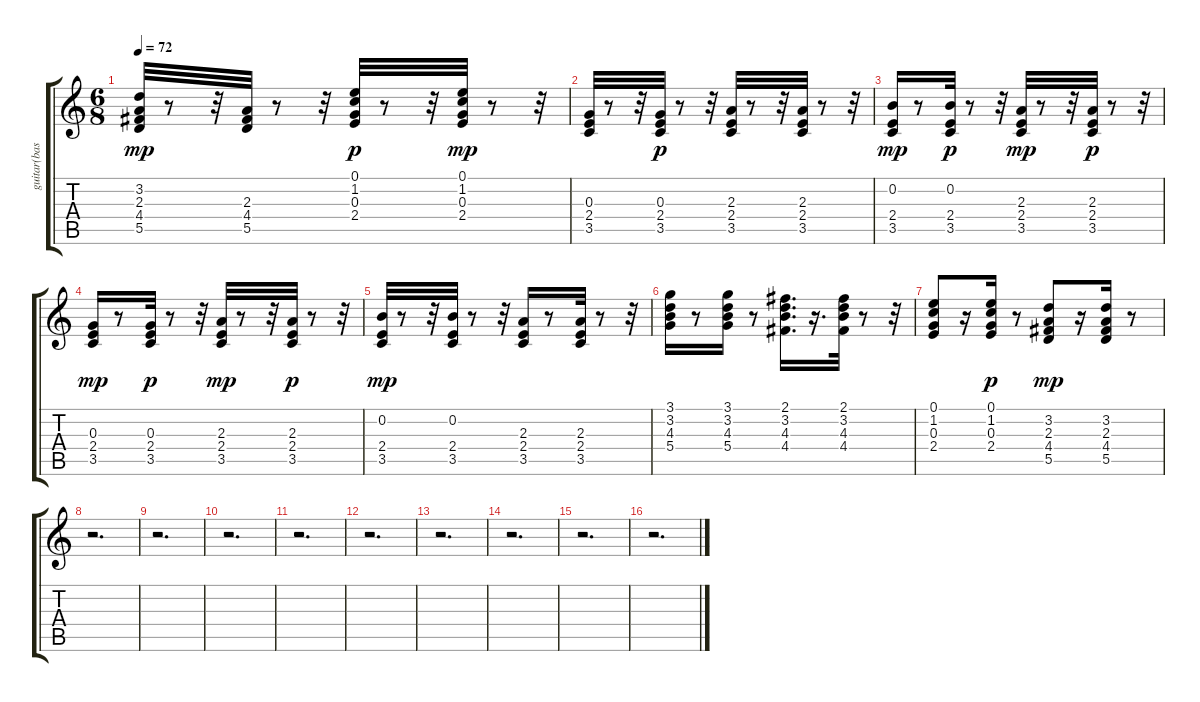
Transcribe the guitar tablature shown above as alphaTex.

\track ("guitar(base)" "guitar(bas") {instrument acousticguitarsteel}
\staff {score tabs}
\tuning (E4 B3 G3 D3 A2 E2) {hide}
\ts (6 8)
\tempo 72
\clef g2
\ks c
(3.2 2.3 4.4 5.5).32{dy mp} r.8 r.32 (2.3 4.4 5.5).32 r.8 r.32 (0.1 1.2 0.3 2.4).32{dy p} r.8 r.32 (0.1 1.2 0.3 2.4).32{dy mp} r.8 r.32 |
(0.3 2.4 3.5).32 r.8 r.32 (0.3 2.4 3.5).32{dy p} r.8 r.32 (2.3 2.4 3.5).32 r.8 r.32 (2.3 2.4 3.5).32 r.8 r.32 |
(0.2 2.4 3.5).16{dy mp} r.8 (0.2 2.4 3.5).32{dy p} r.8 r.32 (2.3 2.4 3.5).32{dy mp} r.8 r.32 (2.3 2.4 3.5).32{dy p} r.8 r.32 |
(0.3 2.4 3.5).16{dy mp} r.8 (0.3 2.4 3.5).32{dy p} r.8 r.32 (2.3 2.4 3.5).32{dy mp} r.8 r.32 (2.3 2.4 3.5).32{dy p} r.8 r.32 |
(0.2 2.4 3.5).32{dy mp} r.8 r.32 (0.2 2.4 3.5).32 r.8 r.32 (2.3 2.4 3.5).16 r.8 (2.3 2.4 3.5).32 r.8 r.32 |
(3.1 3.2 4.3 5.4).16 r.8 (3.1 3.2 4.3 5.4).16 r.8 (2.1 3.2 4.3 4.4).16{d} r.16{d} (2.1 3.2 4.3 4.4).32 r.8 r.32 |
(0.1 1.2 0.3 2.4).8 r.16 (0.1 1.2 0.3 2.4).16{dy p} r.8 (3.2 2.3 4.4 5.5).8{dy mp} r.16 (3.2 2.3 4.4 5.5).16 r.8 |
r.2{d} |
r.2{d} |
r.2{d} |
r.2{d} |
r.2{d} |
r.2{d} |
r.2{d} |
r.2{d} |
r.2{d}
